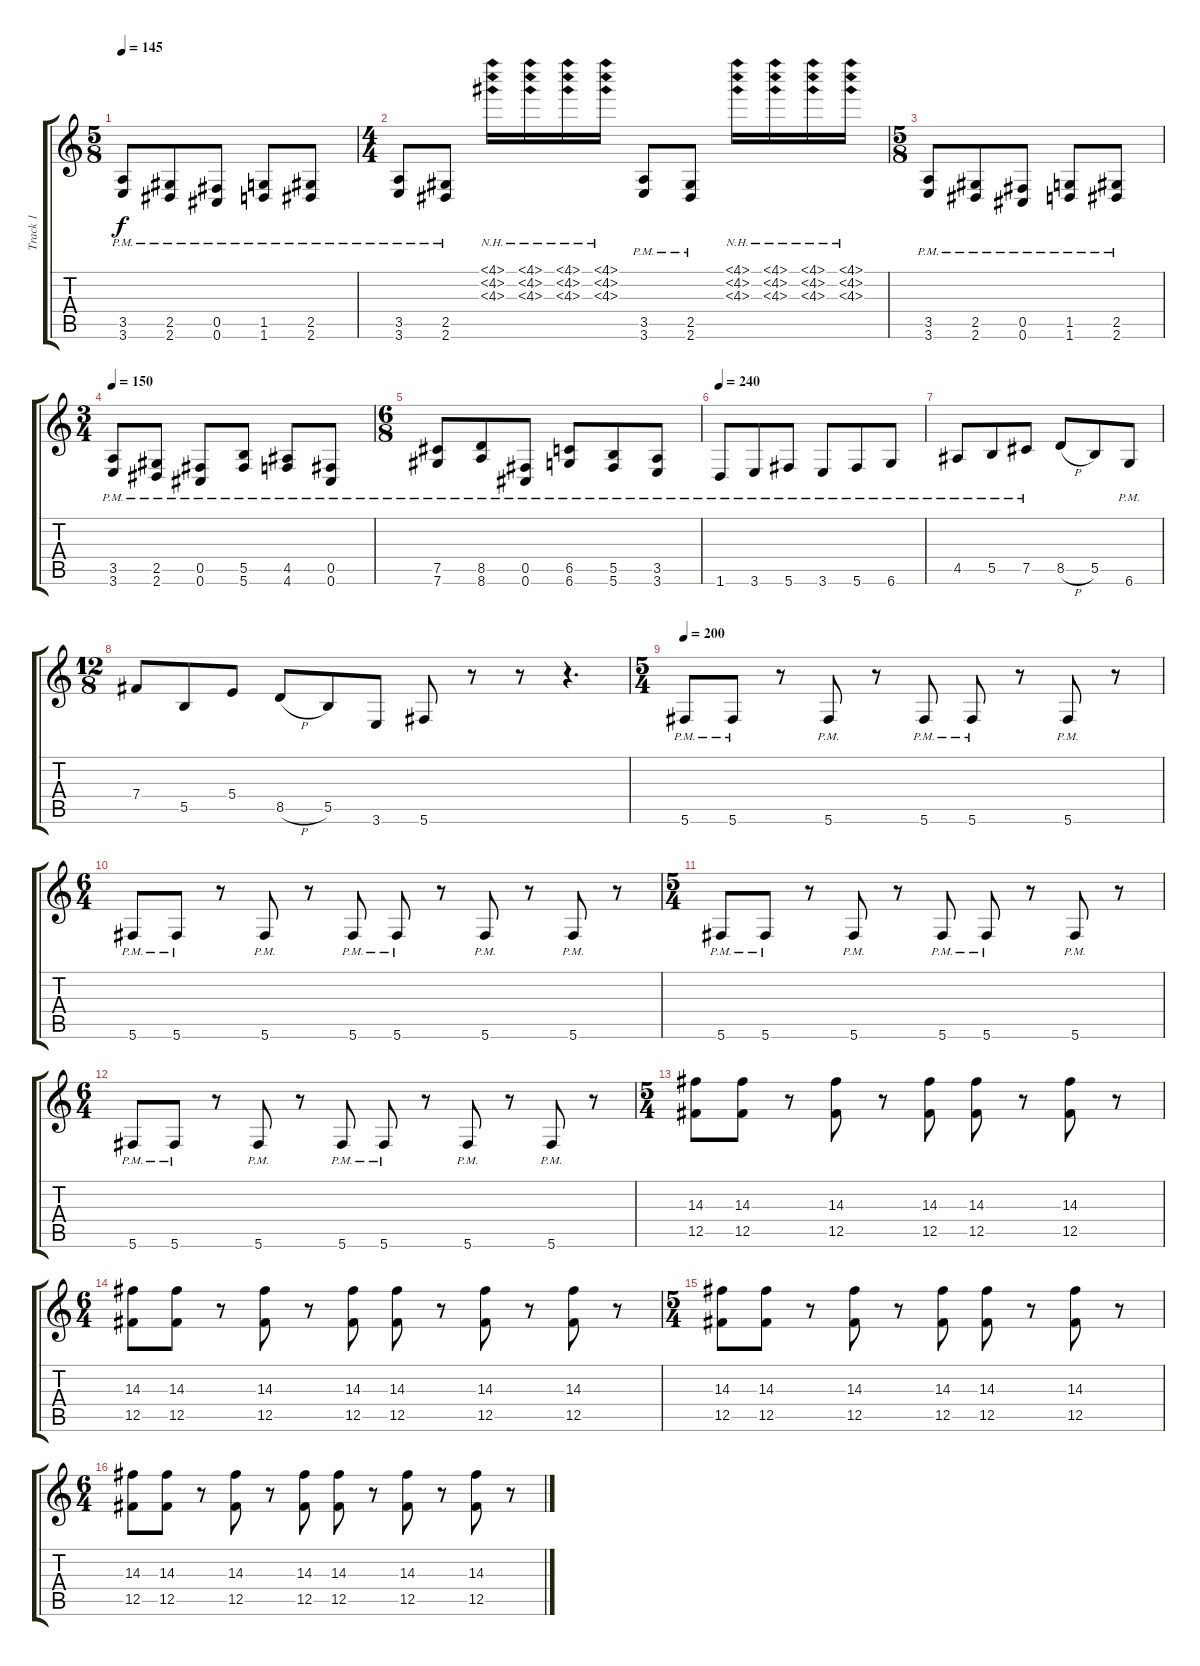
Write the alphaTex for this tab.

\track ("Track 1" "Track 1") {instrument distortionguitar}
\staff {score tabs}
\tuning (Db4 Ab3 E3 B2 Gb2 Db2) {hide}
\ts (5 8)
\tempo 145
\clef g2
\ks c
(3.5{pm} 3.6{pm}).8{dy f} (2.5{pm} 2.6{pm}).8 (0.5{pm} 0.6{pm}).8 (1.5{pm} 1.6{pm}).8 (2.5{pm} 2.6{pm}).8 |
\ts (4 4)
(3.5 3.6{pm}).8 (2.5 2.6{pm}).8 (4.1{nh} 4.2{nh} 4.3{nh}).16 (4.1{nh} 4.2{nh} 4.3{nh}).16 (4.1{nh} 4.2{nh} 4.3{nh}).16 (4.1{nh} 4.2{nh} 4.3{nh}).16 (3.5 3.6{pm}).8 (2.5 2.6{pm}).8 (4.1{nh} 4.2{nh} 4.3{nh}).16 (4.1{nh} 4.2{nh} 4.3{nh}).16 (4.1{nh} 4.2{nh} 4.3{nh}).16 (4.1{nh} 4.2{nh} 4.3{nh}).16 |
\ts (5 8)
(3.5{pm} 3.6{pm}).8 (2.5{pm} 2.6{pm}).8 (0.5{pm} 0.6{pm}).8 (1.5{pm} 1.6{pm}).8 (2.5{pm} 2.6{pm}).8 |
\ts (3 4)
\tempo 100
\tempo 150
(3.5{pm} 3.6{pm}).8 (2.5{pm} 2.6{pm}).8 (0.5{pm} 0.6{pm}).8 (5.5{pm} 5.6{pm}).8 (4.5{pm} 4.6{pm}).8 (0.5{pm} 0.6{pm}).8 |
\ts (6 8)
(7.5{pm} 7.6{pm}).8 (8.5{pm} 8.6{pm}).8 (0.5{pm} 0.6{pm}).8 (6.5{pm} 6.6{pm}).8 (5.5{pm} 5.6{pm}).8 (3.5{pm} 3.6{pm}).8 |
\tempo 240
1.6{pm}.8 3.6{pm}.8 5.6{pm}.8 3.6{pm}.8 5.6{pm}.8 6.6{pm}.8 |
4.5{pm}.8 5.5{pm}.8 7.5{pm}.8 8.5{h}.8 5.5.8 6.6{pm}.8 |
\ts (12 8)
7.4.8 5.5.8 5.4.8 8.5{h}.8 5.5.8 3.6.8 5.6.8 r.8 r.8 r.4{d} |
\ts (5 4)
\tempo 200
5.6{pm}.8 5.6{pm}.8 r.8 5.6{pm}.8 r.8 5.6{pm}.8 5.6{pm}.8 r.8 5.6{pm}.8 r.8 |
\ts (6 4)
5.6{pm}.8 5.6{pm}.8 r.8 5.6{pm}.8 r.8 5.6{pm}.8 5.6{pm}.8 r.8 5.6{pm}.8 r.8 5.6{pm}.8 r.8 |
\ts (5 4)
5.6{pm}.8 5.6{pm}.8 r.8 5.6{pm}.8 r.8 5.6{pm}.8 5.6{pm}.8 r.8 5.6{pm}.8 r.8 |
\ts (6 4)
5.6{pm}.8 5.6{pm}.8 r.8 5.6{pm}.8 r.8 5.6{pm}.8 5.6{pm}.8 r.8 5.6{pm}.8 r.8 5.6{pm}.8 r.8 |
\ts (5 4)
(14.3 12.5).8 (14.3 12.5).8 r.8 (14.3 12.5).8 r.8 (14.3 12.5).8 (14.3 12.5).8 r.8 (14.3 12.5).8 r.8 |
\ts (6 4)
(14.3 12.5).8 (14.3 12.5).8 r.8 (14.3 12.5).8 r.8 (14.3 12.5).8 (14.3 12.5).8 r.8 (14.3 12.5).8 r.8 (14.3 12.5).8 r.8 |
\ts (5 4)
(14.3 12.5).8 (14.3 12.5).8 r.8 (14.3 12.5).8 r.8 (14.3 12.5).8 (14.3 12.5).8 r.8 (14.3 12.5).8 r.8 |
\ts (6 4)
(14.3 12.5).8 (14.3 12.5).8 r.8 (14.3 12.5).8 r.8 (14.3 12.5).8 (14.3 12.5).8 r.8 (14.3 12.5).8 r.8 (14.3 12.5).8 r.8
